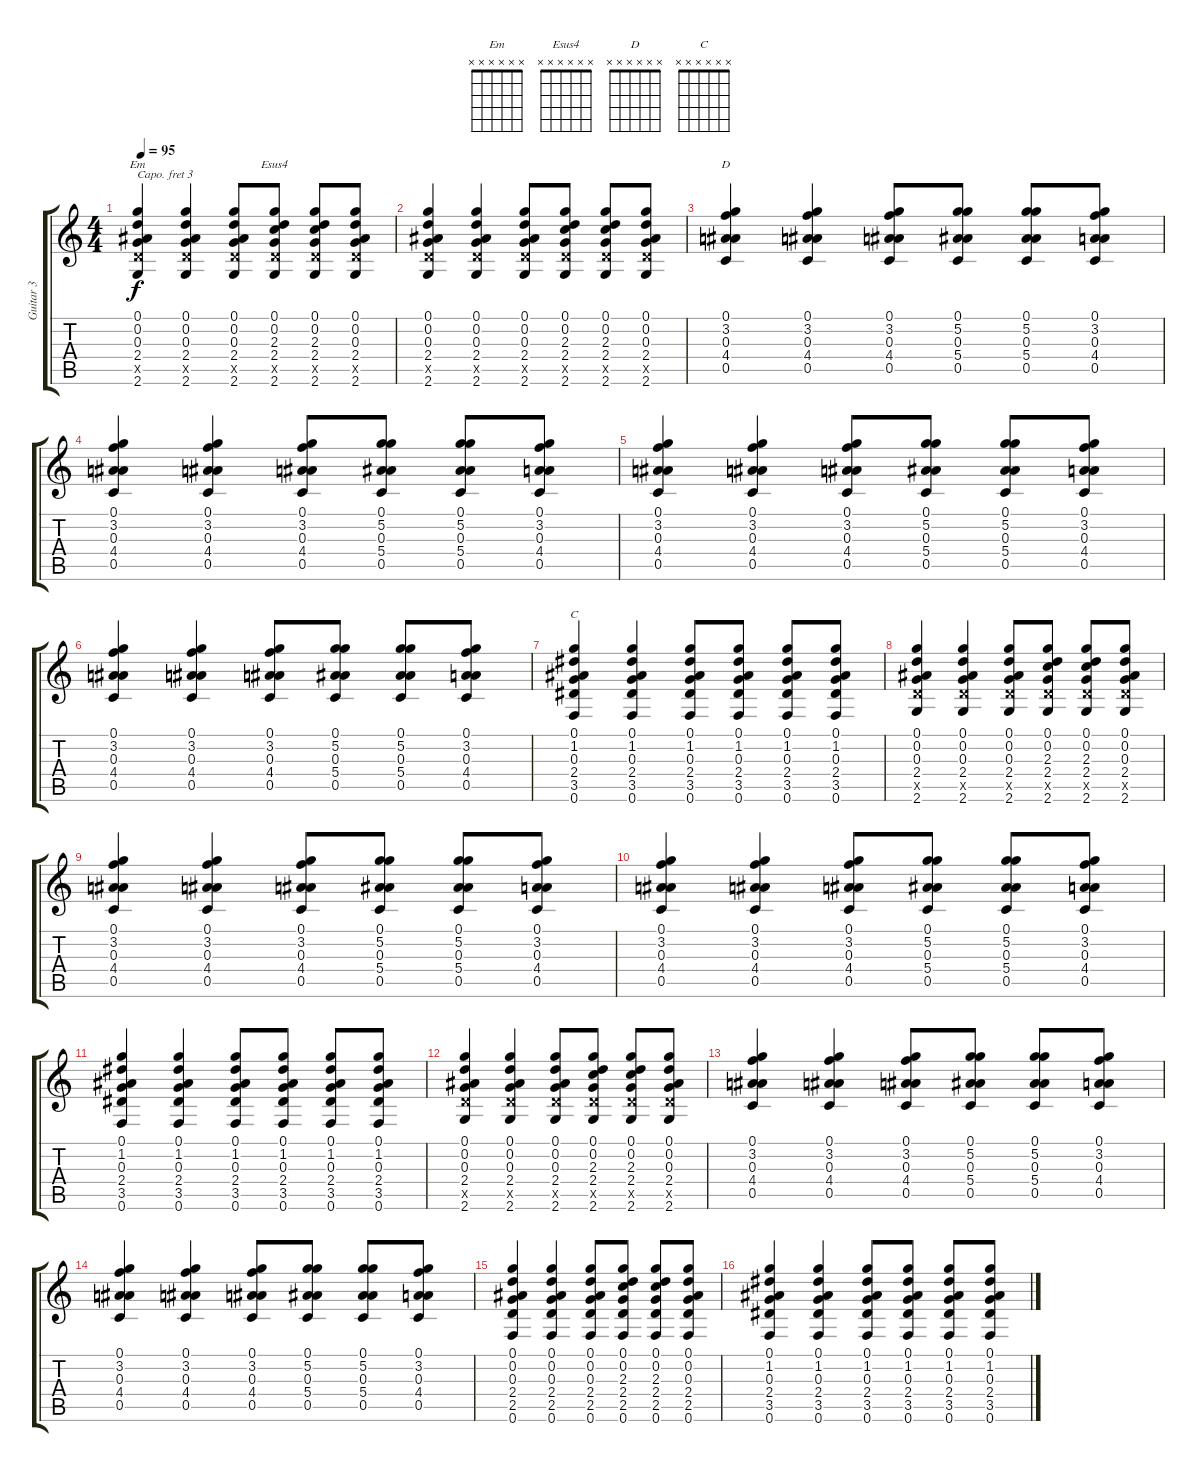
\track ("Guitar 3" "Guitar 3") {instrument acousticguitarsteel}
\staff {score tabs}
\capo 3
\tuning (E4 B3 G3 D3 A2 D2) {hide}
\chord ("Em" x x x x x x) {firstfret 0}
\chord ("Esus4" x x x x x x) {firstfret 0}
\chord ("D" x x x x x x) {firstfret 0}
\chord ("C" x x x x x x) {firstfret 0}
\ts (4 4)
\tempo 95
\clef g2
\ks c
(0.1 0.2 0.3 2.4 2.5{x} 2.6).4{ch "Em" dy f} (0.1 0.2 0.3 2.4 2.5{x} 2.6).4 (0.1 0.2 0.3 2.4 2.5{x} 2.6).8 (0.1 0.2 2.3 2.4 2.5{x} 2.6).8{ch "Esus4"} (0.1 0.2 2.3 2.4 2.5{x} 2.6).8 (0.1 0.2 0.3 2.4 2.5{x} 2.6).8 |
(0.1 0.2 0.3 2.4 2.5{x} 2.6).4 (0.1 0.2 0.3 2.4 2.5{x} 2.6).4 (0.1 0.2 0.3 2.4 2.5{x} 2.6).8 (0.1 0.2 2.3 2.4 2.5{x} 2.6).8 (0.1 0.2 2.3 2.4 2.5{x} 2.6).8 (0.1 0.2 0.3 2.4 2.5{x} 2.6).8 |
(0.1 3.2 0.3 4.4 0.5).4{ch "D"} (0.1 3.2 0.3 4.4 0.5).4 (0.1 3.2 0.3 4.4 0.5).8 (0.1 5.2 0.3 5.4 0.5).8 (0.1 5.2 0.3 5.4 0.5).8 (0.1 3.2 0.3 4.4 0.5).8 |
(0.1 3.2 0.3 4.4 0.5).4 (0.1 3.2 0.3 4.4 0.5).4 (0.1 3.2 0.3 4.4 0.5).8 (0.1 5.2 0.3 5.4 0.5).8 (0.1 5.2 0.3 5.4 0.5).8 (0.1 3.2 0.3 4.4 0.5).8 |
(0.1 3.2 0.3 4.4 0.5).4 (0.1 3.2 0.3 4.4 0.5).4 (0.1 3.2 0.3 4.4 0.5).8 (0.1 5.2 0.3 5.4 0.5).8 (0.1 5.2 0.3 5.4 0.5).8 (0.1 3.2 0.3 4.4 0.5).8 |
(0.1 3.2 0.3 4.4 0.5).4 (0.1 3.2 0.3 4.4 0.5).4 (0.1 3.2 0.3 4.4 0.5).8 (0.1 5.2 0.3 5.4 0.5).8 (0.1 5.2 0.3 5.4 0.5).8 (0.1 3.2 0.3 4.4 0.5).8 |
(0.1 1.2 0.3 2.4 3.5 0.6).4{ch "C"} (0.1 1.2 0.3 2.4 3.5 0.6).4 (0.1 1.2 0.3 2.4 3.5 0.6).8 (0.1 1.2 0.3 2.4 3.5 0.6).8 (0.1 1.2 0.3 2.4 3.5 0.6).8 (0.1 1.2 0.3 2.4 3.5 0.6).8 |
(0.1 0.2 0.3 2.4 2.5{x} 2.6).4 (0.1 0.2 0.3 2.4 2.5{x} 2.6).4 (0.1 0.2 0.3 2.4 2.5{x} 2.6).8 (0.1 0.2 2.3 2.4 2.5{x} 2.6).8 (0.1 0.2 2.3 2.4 2.5{x} 2.6).8 (0.1 0.2 0.3 2.4 2.5{x} 2.6).8 |
(0.1 3.2 0.3 4.4 0.5).4 (0.1 3.2 0.3 4.4 0.5).4 (0.1 3.2 0.3 4.4 0.5).8 (0.1 5.2 0.3 5.4 0.5).8 (0.1 5.2 0.3 5.4 0.5).8 (0.1 3.2 0.3 4.4 0.5).8 |
(0.1 3.2 0.3 4.4 0.5).4 (0.1 3.2 0.3 4.4 0.5).4 (0.1 3.2 0.3 4.4 0.5).8 (0.1 5.2 0.3 5.4 0.5).8 (0.1 5.2 0.3 5.4 0.5).8 (0.1 3.2 0.3 4.4 0.5).8 |
(0.1 1.2 0.3 2.4 3.5 0.6).4 (0.1 1.2 0.3 2.4 3.5 0.6).4 (0.1 1.2 0.3 2.4 3.5 0.6).8 (0.1 1.2 0.3 2.4 3.5 0.6).8 (0.1 1.2 0.3 2.4 3.5 0.6).8 (0.1 1.2 0.3 2.4 3.5 0.6).8 |
(0.1 0.2 0.3 2.4 2.5{x} 2.6).4 (0.1 0.2 0.3 2.4 2.5{x} 2.6).4 (0.1 0.2 0.3 2.4 2.5{x} 2.6).8 (0.1 0.2 2.3 2.4 2.5{x} 2.6).8 (0.1 0.2 2.3 2.4 2.5{x} 2.6).8 (0.1 0.2 0.3 2.4 2.5{x} 2.6).8 |
(0.1 3.2 0.3 4.4 0.5).4 (0.1 3.2 0.3 4.4 0.5).4 (0.1 3.2 0.3 4.4 0.5).8 (0.1 5.2 0.3 5.4 0.5).8 (0.1 5.2 0.3 5.4 0.5).8 (0.1 3.2 0.3 4.4 0.5).8 |
(0.1 3.2 0.3 4.4 0.5).4 (0.1 3.2 0.3 4.4 0.5).4 (0.1 3.2 0.3 4.4 0.5).8 (0.1 5.2 0.3 5.4 0.5).8 (0.1 5.2 0.3 5.4 0.5).8 (0.1 3.2 0.3 4.4 0.5).8 |
(0.1 0.2 0.3 2.4 2.5 0.6).4 (0.1 0.2 0.3 2.4 2.5 0.6).4 (0.1 0.2 0.3 2.4 2.5 0.6).8 (0.1 0.2 2.3 2.4 2.5 0.6).8 (0.1 0.2 2.3 2.4 2.5 0.6).8 (0.1 0.2 0.3 2.4 2.5 0.6).8 |
(0.1 1.2 0.3 2.4 3.5 0.6).4 (0.1 1.2 0.3 2.4 3.5 0.6).4 (0.1 1.2 0.3 2.4 3.5 0.6).8 (0.1 1.2 0.3 2.4 3.5 0.6).8 (0.1 1.2 0.3 2.4 3.5 0.6).8 (0.1 1.2 0.3 2.4 3.5 0.6).8
